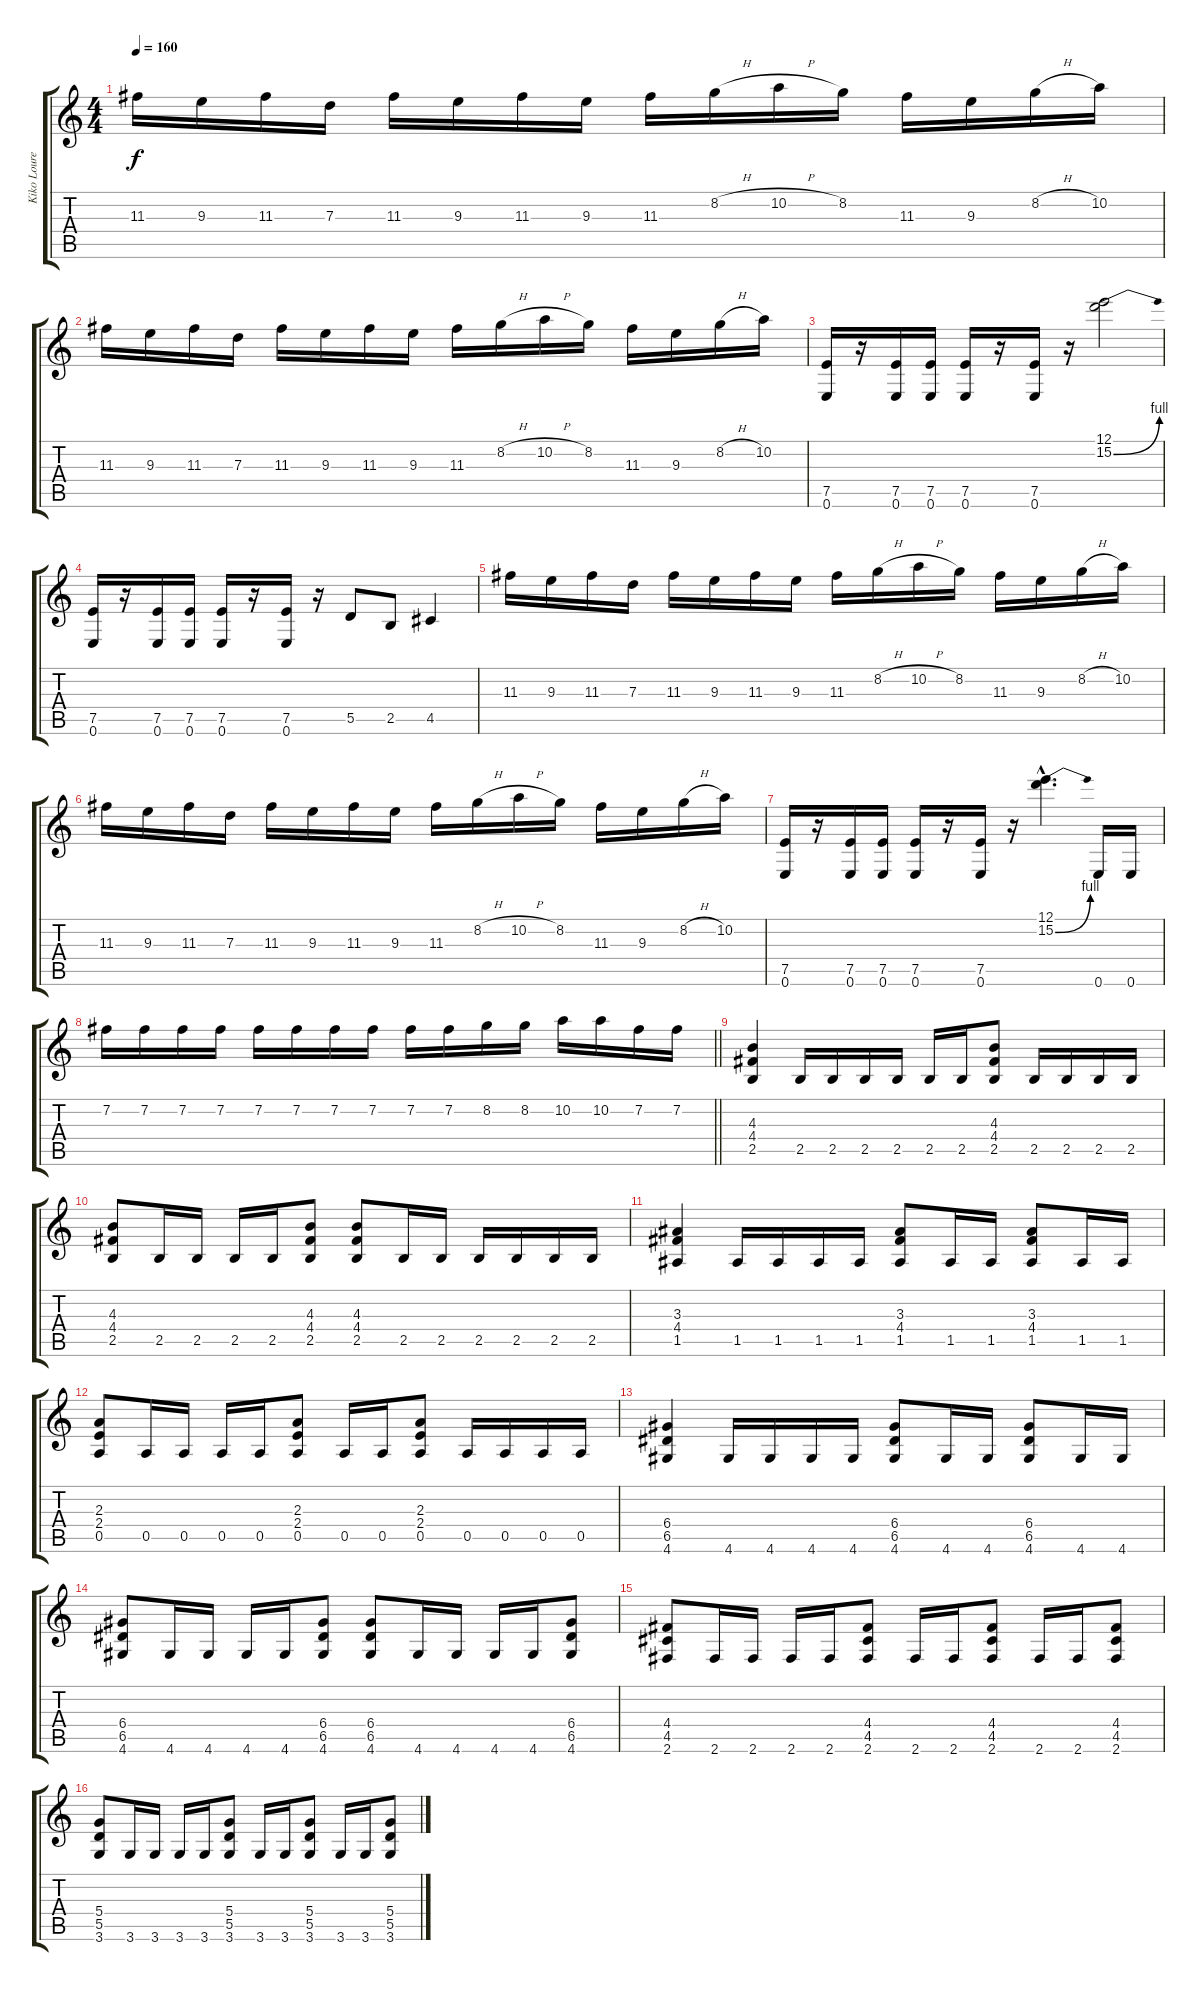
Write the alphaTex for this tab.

\track ("Kiko Loureiro" "Kiko Loure") {instrument distortionguitar}
\staff {score tabs}
\tuning (E4 B3 G3 D3 A2 E2) {hide}
\ts (4 4)
\tempo 160
\clef g2
\ks c
11.3.16{dy f} 9.3.16 11.3.16 7.3.16 11.3.16 9.3.16 11.3.16 9.3.16 11.3.16 8.2{h}.16 10.2{h}.16 8.2.16 11.3.16 9.3.16 8.2{h}.16 10.2.16 |
11.3.16 9.3.16 11.3.16 7.3.16 11.3.16 9.3.16 11.3.16 9.3.16 11.3.16 8.2{h}.16 10.2{h}.16 8.2.16 11.3.16 9.3.16 8.2{h}.16 10.2.16 |
(7.5 0.6).16 r.16 (7.5 0.6).16 (7.5 0.6).16 (7.5 0.6).16 r.16 (7.5 0.6).16 r.16 (12.1 15.2{be (bend 0 0 60 4)}).2 |
(7.5 0.6).16 r.16 (7.5 0.6).16 (7.5 0.6).16 (7.5 0.6).16 r.16 (7.5 0.6).16 r.16 5.5.8 2.5.8 4.5.4 |
11.3.16 9.3.16 11.3.16 7.3.16 11.3.16 9.3.16 11.3.16 9.3.16 11.3.16 8.2{h}.16 10.2{h}.16 8.2.16 11.3.16 9.3.16 8.2{h}.16 10.2.16 |
11.3.16 9.3.16 11.3.16 7.3.16 11.3.16 9.3.16 11.3.16 9.3.16 11.3.16 8.2{h}.16 10.2{h}.16 8.2.16 11.3.16 9.3.16 8.2{h}.16 10.2.16 |
(7.5 0.6).16 r.16 (7.5 0.6).16 (7.5 0.6).16 (7.5 0.6).16 r.16 (7.5 0.6).16 r.16 (12.1{hac} 15.2{be (bend 0 0 60 4) hac}).4{d} 0.6.16 0.6.16 |
\barLineRight lightlight
7.2.16 7.2.16 7.2.16 7.2.16 7.2.16 7.2.16 7.2.16 7.2.16 7.2.16 7.2.16 8.2.16 8.2.16 10.2.16 10.2.16 7.2.16 7.2.16 |
(4.3 4.4 2.5).4 2.5.16 2.5.16 2.5.16 2.5.16 2.5.16 2.5.16 (4.3 4.4 2.5).8 2.5.16 2.5.16 2.5.16 2.5.16 |
(4.3 4.4 2.5).8 2.5.16 2.5.16 2.5.16 2.5.16 (4.3 4.4 2.5).8 (4.3 4.4 2.5).8 2.5.16 2.5.16 2.5.16 2.5.16 2.5.16 2.5.16 |
(3.3 4.4 1.5).4 1.5.16 1.5.16 1.5.16 1.5.16 (3.3 4.4 1.5).8 1.5.16 1.5.16 (3.3 4.4 1.5).8 1.5.16 1.5.16 |
(2.3 2.4 0.5).8 0.5.16 0.5.16 0.5.16 0.5.16 (2.3 2.4 0.5).8 0.5.16 0.5.16 (2.3 2.4 0.5).8 0.5.16 0.5.16 0.5.16 0.5.16 |
(6.4 6.5 4.6).4 4.6.16 4.6.16 4.6.16 4.6.16 (6.4 6.5 4.6).8 4.6.16 4.6.16 (6.4 6.5 4.6).8 4.6.16 4.6.16 |
(6.4 6.5 4.6).8 4.6.16 4.6.16 4.6.16 4.6.16 (6.4 6.5 4.6).8 (6.4 6.5 4.6).8 4.6.16 4.6.16 4.6.16 4.6.16 (6.4 6.5 4.6).8 |
(4.4 4.5 2.6).8 2.6.16 2.6.16 2.6.16 2.6.16 (4.4 4.5 2.6).8 2.6.16 2.6.16 (4.4 4.5 2.6).8 2.6.16 2.6.16 (4.4 4.5 2.6).8 |
(5.4 5.5 3.6).8 3.6.16 3.6.16 3.6.16 3.6.16 (5.4 5.5 3.6).8 3.6.16 3.6.16 (5.4 5.5 3.6).8 3.6.16 3.6.16 (5.4 5.5 3.6).8
